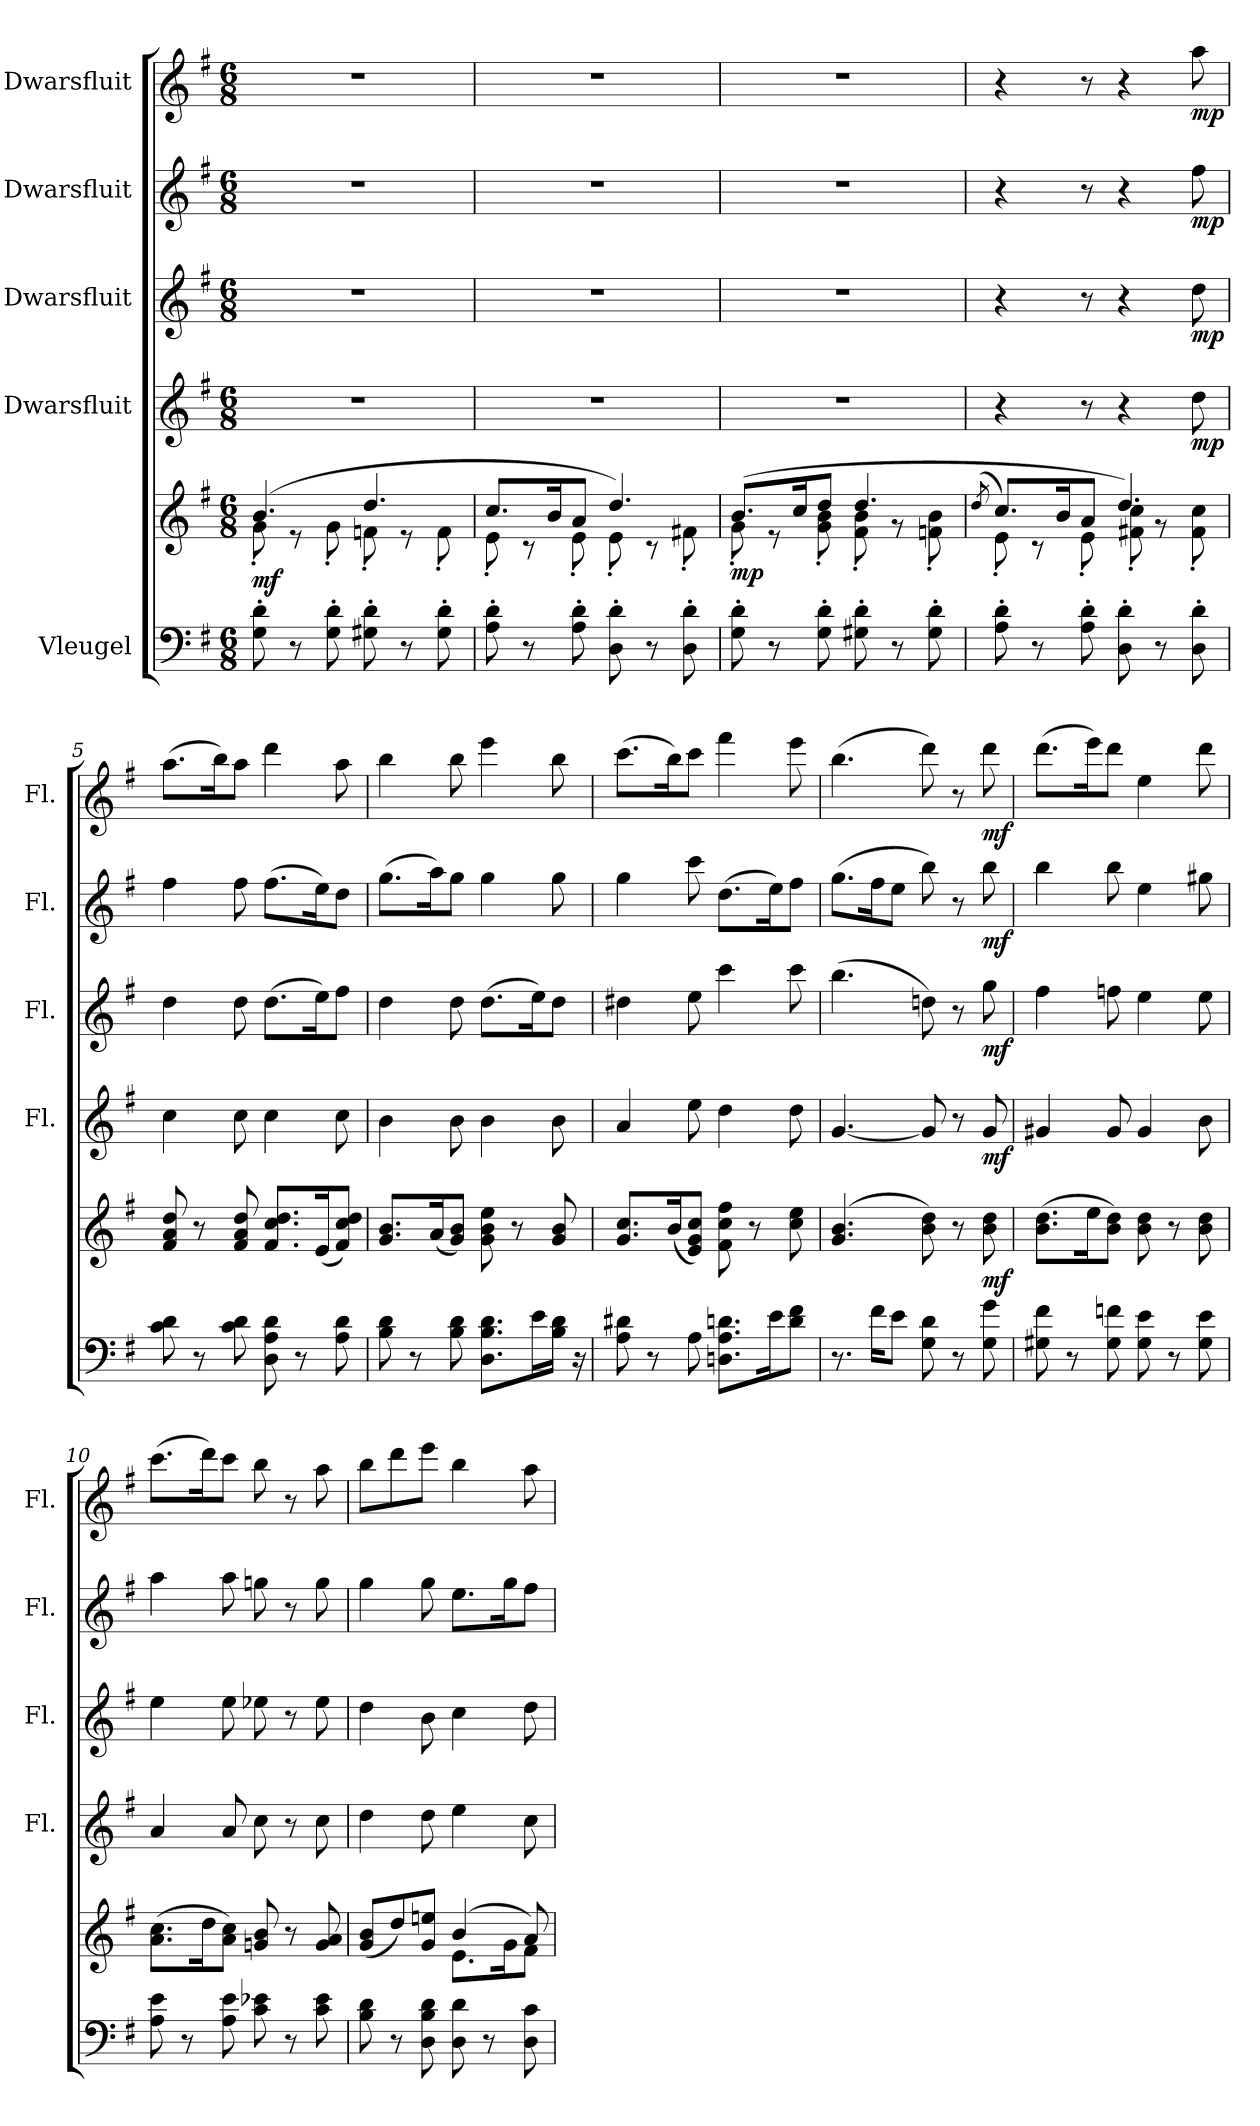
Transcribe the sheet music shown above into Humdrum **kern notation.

**kern	**kern	**dynam	**kern	**dynam	**kern	**dynam	**kern	**dynam	**kern	**dynam
*part5	*part5	*part5	*part4	*part4	*part3	*part3	*part2	*part2	*part1	*part1
*staff6	*staff5	*staff5/6	*staff4	*staff4	*staff3	*staff3	*staff2	*staff2	*staff1	*staff1
*I"Vleugel	*	*	*I"Dwarsfluit	*	*I"Dwarsfluit	*	*I"Dwarsfluit	*	*I"Dwarsfluit	*
*	*	*	*I'Fl.	*	*I'Fl.	*	*I'Fl.	*	*I'Fl.	*
*clefF4	*clefG2	*	*clefG2	*	*clefG2	*	*clefG2	*	*clefG2	*
*k[f#]	*k[f#]	*	*k[f#]	*	*k[f#]	*	*k[f#]	*	*k[f#]	*
*M6/8	*M6/8	*	*M6/8	*	*M6/8	*	*M6/8	*	*M6/8	*
*MM120	*MM120	*	*MM120	*	*MM120	*	*MM120	*	*MM120	*
=1	=1	=1	=1	=1	=1	=1	=1	=1	=1	=1
*	*^	*	*	*	*	*	*	*	*	*
!	!	!	!LO:DY:b	!	!	!	!	!	!	!	!
8G\' 8d\'	(4.b/	8g'\	mf	2.r	.	2.r	.	2.r	.	2.r	.
8r	.	8r	.	.	.	.	.	.	.	.	.
8G\' 8d\'	.	8g'\	.	.	.	.	.	.	.	.	.
8G#X\' 8d\'	4.dd/	8fn'\	.	.	.	.	.	.	.	.	.
8r	.	8r	.	.	.	.	.	.	.	.	.
8G#\' 8d\'	.	8f'\	.	.	.	.	.	.	.	.	.
=2	=2	=2	=2	=2	=2	=2	=2	=2	=2	=2	=2
8A\' 8d\'	8.cc/L	8e'\	.	2.r	.	2.r	.	2.r	.	2.r	.
8r	.	8r	.	.	.	.	.	.	.	.	.
.	16b/K	.	.	.	.	.	.	.	.	.	.
8A\' 8d\'	8a/J	8e'\	.	.	.	.	.	.	.	.	.
8D\' 8d\'	4.dd/)	8e'\	.	.	.	.	.	.	.	.	.
8r	.	8r	.	.	.	.	.	.	.	.	.
8D\' 8d\'	.	8f#X'\	.	.	.	.	.	.	.	.	.
=3	=3	=3	=3	=3	=3	=3	=3	=3	=3	=3	=3
!	!	!	!LO:DY:b	!	!	!	!	!	!	!	!
8G\' 8d\'	(8.b/L	8g'\	mp	2.r	.	2.r	.	2.r	.	2.r	.
8r	.	8r	.	.	.	.	.	.	.	.	.
.	16cc/K	.	.	.	.	.	.	.	.	.	.
8G\' 8d\'	8dd/J	8g\' 8b\'	.	.	.	.	.	.	.	.	.
8G#X\' 8d\'	4.dd/	8f#\' 8b\'	.	.	.	.	.	.	.	.	.
8r	.	8r	.	.	.	.	.	.	.	.	.
8G#\' 8d\'	.	8fn\' 8b\'	.	.	.	.	.	.	.	.	.
=4	=4	=4	=4	=4	=4	=4	=4	=4	=4	=4	=4
.	(8qdd/	.	.	.	.	.	.	.	.	.	.
8A\' 8d\'	8.cc/L)	8e'\	.	4r	.	4r	.	4r	.	4r	.
8r	.	8r	.	.	.	.	.	.	.	.	.
.	16b/K	.	.	.	.	.	.	.	.	.	.
8A\' 8d\'	8a/J	8e'\	.	8r	.	8r	.	8r	.	8r	.
8D\' 8d\'	4.dd/)	8f#X\' 8cc\'	.	4r	.	4r	.	4r	.	4r	.
8r	.	8r	.	.	.	.	.	.	.	.	.
!	!	!	!	!	!LO:DY:b	!	!LO:DY:b	!	!LO:DY:b	!	!LO:DY:b
8D\' 8d\'	.	8f#\' 8cc\'	.	8dd\	mp	8dd\	mp	8ff#\	mp	8aa\	mp
*	*v	*v	*	*	*	*	*	*	*	*	*
!!LO:PB:g=z
=5	=5	=5	=5	=5	=5	=5	=5	=5	=5	=5
8c\ 8d\	8f#/ 8a/ 8dd/	.	4cc\	.	4dd\	.	4ff#\	.	(8.aa\L	.
8r	8r	.	.	.	.	.	.	.	.	.
.	.	.	.	.	.	.	.	.	16bb\K)	.
8c\ 8d\	8f#/ 8a/ 8dd/	.	8cc\	.	8dd\	.	8ff#\	.	8aa\J	.
8D\ 8A\ 8d\	8.f#/ 8.cc/ 8.dd/L	.	4cc\	.	(8.dd\L	.	(8.ff#\L	.	4ddd\	.
8r	.	.	.	.	.	.	.	.	.	.
.	(16e/K	.	.	.	16ee\K)	.	16ee\K)	.	.	.
8A\ 8d\	8f#/ 8cc/ 8dd/J)	.	8cc\	.	8ff#\J	.	8dd\J	.	8aa\	.
=6	=6	=6	=6	=6	=6	=6	=6	=6	=6	=6
8B\ 8d\	8.g/ 8.b/L	.	4b\	.	4dd\	.	(8.gg\L	.	4bb\	.
8r	.	.	.	.	.	.	.	.	.	.
.	(16a/K	.	.	.	.	.	16aa\K)	.	.	.
8B\ 8d\	8g/ 8b/J)	.	8b\	.	8dd\	.	8gg\J	.	8bb\	.
8.D\ 8.B\ 8.d\L	8g\ 8b\ 8ee\	.	4b\	.	(8.dd\L	.	4gg\	.	4eee\	.
.	8r	.	.	.	.	.	.	.	.	.
16e\L	.	.	.	.	16ee\K)	.	.	.	.	.
16B\ 16d\JJ	8g/ 8b/	.	8b\	.	8dd\J	.	8gg\	.	8bb\	.
16r	.	.	.	.	.	.	.	.	.	.
=7	=7	=7	=7	=7	=7	=7	=7	=7	=7	=7
8A\ 8d#X\	8.g/ 8.cc/L	.	4a/	.	4dd#X\	.	4gg\	.	(8.ccc\L	.
8r	.	.	.	.	.	.	.	.	.	.
.	(16b/K	.	.	.	.	.	.	.	16bb\K)	.
8A\	8e/ 8g/ 8cc/J)	.	8ee\	.	8ee\	.	8ccc\	.	8ccc\J	.
8.Dn\ 8.A\ 8.dn\L	8f#\ 8cc\ 8ff#\	.	4dd\	.	4ccc\	.	(8.dd\L	.	4fff#\	.
.	8r	.	.	.	.	.	.	.	.	.
16e\K	.	.	.	.	.	.	16ee\K)	.	.	.
8d\ 8f#\J	8cc\ 8ee\	.	8dd\	.	8ccc\	.	8ff#\J	.	8eee\	.
=8	=8	=8	=8	=8	=8	=8	=8	=8	=8	=8
8.r	(4.g/ 4.b/	.	[4.g/	.	(4.bb\	.	(8.gg\L	.	(4.bb\	.
16f#\KL	.	.	.	.	.	.	16ff#\K	.	.	.
8e\J	.	.	.	.	.	.	8ee\J	.	.	.
8G\ 8d\	8b\ 8dd\)	.	8g/]	.	8ddn\)	.	8bb\)	.	8ddd\)	.
8r	8r	.	8r	.	8r	.	8r	.	8r	.
!	!	!LO:DY:b	!	!LO:DY:b	!	!LO:DY:b	!	!LO:DY:b	!	!LO:DY:b
8G\ 8g\	8b\ 8dd\	mf	8g/	mf	8gg\	mf	8bb\	mf	8ddd\	mf
=9	=9	=9	=9	=9	=9	=9	=9	=9	=9	=9
8G#X\ 8f#\	(8.b\ 8.dd\L	.	4g#X/	.	4ff#\	.	4bb\	.	(8.ddd\L	.
8r	.	.	.	.	.	.	.	.	.	.
.	16ee\K	.	.	.	.	.	.	.	16eee\K)	.
8G#\ 8fn\	8b\ 8dd\J)	.	8g#/	.	8ffn\	.	8bb\	.	8ddd\J	.
8G#\ 8e\	8b\ 8dd\	.	4g#/	.	4ee\	.	4ee\	.	4ee\	.
8r	8r	.	.	.	.	.	.	.	.	.
8G#\ 8e\	8b\ 8dd\	.	8b\	.	8ee\	.	8gg#X\	.	8ddd\	.
!!LO:LB:g=z
=10	=10	=10	=10	=10	=10	=10	=10	=10	=10	=10
8A\ 8e\	(8.a\ 8.cc\L	.	4a/	.	4ee\	.	4aa\	.	(8.ccc\L	.
8r	.	.	.	.	.	.	.	.	.	.
.	16dd\K	.	.	.	.	.	.	.	16ddd\K)	.
8A\ 8e\	8a\ 8cc\J)	.	8a/	.	8ee\	.	8aa\	.	8ccc\J	.
8c\ 8e-X\	8gn/ 8b/	.	8cc\	.	8ee-X\	.	8ggn\	.	8bb\	.
8r	8r	.	8r	.	8r	.	8r	.	8r	.
8c\ 8e-\	8g/ 8a/	.	8cc\	.	8ee-\	.	8gg\	.	8aa\	.
=11	=11	=11	=11	=11	=11	=11	=11	=11	=11	=11
*	*^	*	*	*	*	*	*	*	*	*
8B\ 8d\	(8g/ 8b/L	4.ryy	.	4dd\	.	4dd\	.	4gg\	.	8bb\L	.
8r	8dd/)	.	.	.	.	.	.	.	.	8ddd\	.
8D\ 8B\ 8d\	8g/ 8een/J	.	.	8dd\	.	8b\	.	8gg\	.	8eee\J	.
8D\ 8d\	(4b/	8.e\L	.	4ee\	.	4cc\	.	8.ee\L	.	4bb\	.
8r	.	.	.	.	.	.	.	.	.	.	.
.	.	16g\K	.	.	.	.	.	16gg\K	.	.	.
8D\ 8c\	8a/)	8f#\J	.	8cc\	.	8dd\	.	8ff#\J	.	8aa\	.
*	*v	*v	*	*	*	*	*	*	*	*	*
=	=	=	=	=	=	=	=	=	=	=
*-	*-	*-	*-	*-	*-	*-	*-	*-	*-	*-
